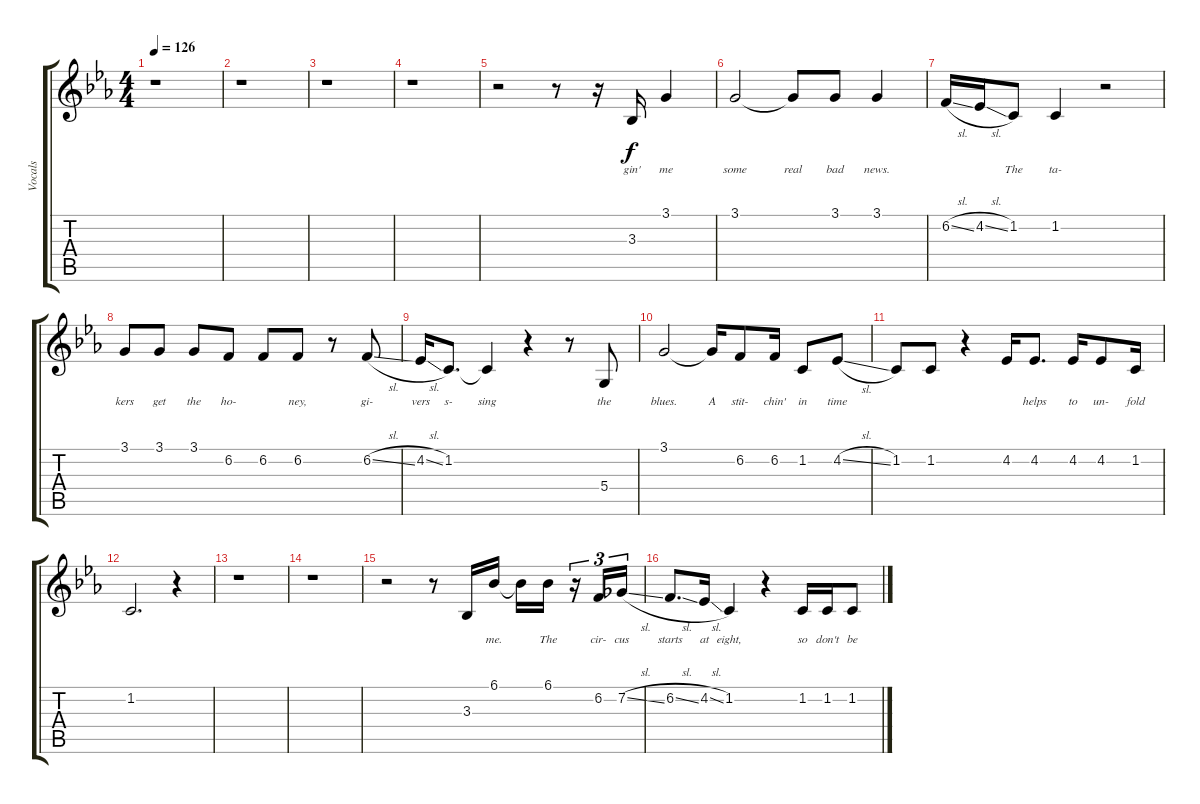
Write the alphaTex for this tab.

\track ("Vocals" "Vocals") {instrument clarinet}
\staff {score tabs}
\tuning (E4 B3 G3 D3 A2 E2) {hide}
\ts (4 4)
\tempo 126
\clef g2
\ks eb
r.1{dy f} |
r.1 |
r.1 |
r.1 |
r.2 r.8 r.16 3.3.16{lyrics (0 "gin'") lyrics (1 "") lyrics (2 "") lyrics (3 "") lyrics (4 "")} 3.1.4{lyrics (0 "me") lyrics (1 "") lyrics (2 "") lyrics (3 "") lyrics (4 "")} |
3.1.2{lyrics (0 "some") lyrics (1 "") lyrics (2 "") lyrics (3 "") lyrics (4 "")} 3.1{t}.8{lyrics (0 "real") lyrics (1 "") lyrics (2 "") lyrics (3 "") lyrics (4 "")} 3.1.8{lyrics (0 "bad") lyrics (1 "") lyrics (2 "") lyrics (3 "") lyrics (4 "")} 3.1.4{lyrics (0 "news.") lyrics (1 "") lyrics (2 "") lyrics (3 "") lyrics (4 "")} |
6.2{sl}.16{lyrics (0 " ") lyrics (1 "") lyrics (2 "") lyrics (3 "") lyrics (4 "")} 4.2{sl}.16{lyrics (0 " ") lyrics (1 "") lyrics (2 "") lyrics (3 "") lyrics (4 "")} 1.2.8{lyrics (0 "The") lyrics (1 "") lyrics (2 "") lyrics (3 "") lyrics (4 "")} 1.2.4{lyrics (0 "ta-") lyrics (1 "") lyrics (2 "") lyrics (3 "") lyrics (4 "")} r.2 |
3.1.8{lyrics (0 "kers") lyrics (1 "") lyrics (2 "") lyrics (3 "") lyrics (4 "")} 3.1.8{lyrics (0 "get") lyrics (1 "") lyrics (2 "") lyrics (3 "") lyrics (4 "")} 3.1.8{lyrics (0 "the") lyrics (1 "") lyrics (2 "") lyrics (3 "") lyrics (4 "")} 6.2.8{lyrics (0 "ho-") lyrics (1 "") lyrics (2 "") lyrics (3 "") lyrics (4 "")} 6.2.8{lyrics (0 " ") lyrics (1 "") lyrics (2 "") lyrics (3 "") lyrics (4 "")} 6.2.8{lyrics (0 "ney,") lyrics (1 "") lyrics (2 "") lyrics (3 "") lyrics (4 "")} r.8 6.2{sl}.8{lyrics (0 "gi-") lyrics (1 "") lyrics (2 "") lyrics (3 "") lyrics (4 "")} |
4.2{sl}.16{lyrics (0 "vers") lyrics (1 "") lyrics (2 "") lyrics (3 "") lyrics (4 "")} 1.2.8{d lyrics (0 "s-") lyrics (1 "") lyrics (2 "") lyrics (3 "") lyrics (4 "")} 1.2{t}.4{lyrics (0 "sing") lyrics (1 "") lyrics (2 "") lyrics (3 "") lyrics (4 "")} r.4 r.8 5.4.8{lyrics (0 "the") lyrics (1 "") lyrics (2 "") lyrics (3 "") lyrics (4 "")} |
3.1.2{lyrics (0 "blues.") lyrics (1 "") lyrics (2 "") lyrics (3 "") lyrics (4 "")} 3.1{t}.16{lyrics (0 "A") lyrics (1 "") lyrics (2 "") lyrics (3 "") lyrics (4 "")} 6.2.8{lyrics (0 "stit-") lyrics (1 "") lyrics (2 "") lyrics (3 "") lyrics (4 "")} 6.2.16{lyrics (0 "chin'") lyrics (1 "") lyrics (2 "") lyrics (3 "") lyrics (4 "")} 1.2.8{lyrics (0 "in") lyrics (1 "") lyrics (2 "") lyrics (3 "") lyrics (4 "")} 4.2{sl}.8{lyrics (0 "time") lyrics (1 "") lyrics (2 "") lyrics (3 "") lyrics (4 "")} |
1.2.8{lyrics (0 " ") lyrics (1 "") lyrics (2 "") lyrics (3 "") lyrics (4 "")} 1.2.8{lyrics (0 " ") lyrics (1 "") lyrics (2 "") lyrics (3 "") lyrics (4 "")} r.4 4.2.16{lyrics (0 " ") lyrics (1 "") lyrics (2 "") lyrics (3 "") lyrics (4 "")} 4.2.8{d lyrics (0 "helps") lyrics (1 "") lyrics (2 "") lyrics (3 "") lyrics (4 "")} 4.2.16{lyrics (0 "to") lyrics (1 "") lyrics (2 "") lyrics (3 "") lyrics (4 "")} 4.2.8{lyrics (0 "un-") lyrics (1 "") lyrics (2 "") lyrics (3 "") lyrics (4 "")} 1.2.16{lyrics (0 "fold") lyrics (1 "") lyrics (2 "") lyrics (3 "") lyrics (4 "")} |
1.2.2{d lyrics (0 " ") lyrics (1 "") lyrics (2 "") lyrics (3 "") lyrics (4 "")} r.4 |
r.1 |
r.1 |
r.2 r.8 3.3.16{lyrics (0 " ") lyrics (1 "") lyrics (2 "") lyrics (3 "") lyrics (4 "")} 6.1.16{lyrics (0 "me.") lyrics (1 "") lyrics (2 "") lyrics (3 "") lyrics (4 "")} 6.1{t}.16{lyrics (0 " ") lyrics (1 "") lyrics (2 "") lyrics (3 "") lyrics (4 "")} 6.1.16{lyrics (0 "The") lyrics (1 "") lyrics (2 "") lyrics (3 "") lyrics (4 "")} r.16{tu (3 2)} 6.2.16{tu (3 2) lyrics (0 "cir-") lyrics (1 "") lyrics (2 "") lyrics (3 "") lyrics (4 "")} 7.2{sl}.16{tu (3 2) lyrics (0 "cus") lyrics (1 "") lyrics (2 "") lyrics (3 "") lyrics (4 "")} |
6.2{sl}.8{d lyrics (0 "starts") lyrics (1 "") lyrics (2 "") lyrics (3 "") lyrics (4 "")} 4.2{sl}.16{lyrics (0 "at") lyrics (1 "") lyrics (2 "") lyrics (3 "") lyrics (4 "")} 1.2.4{lyrics (0 "eight,") lyrics (1 "") lyrics (2 "") lyrics (3 "") lyrics (4 "")} r.4 1.2.16{lyrics (0 "so") lyrics (1 "") lyrics (2 "") lyrics (3 "") lyrics (4 "")} 1.2.16{lyrics (0 "don't") lyrics (1 "") lyrics (2 "") lyrics (3 "") lyrics (4 "")} 1.2.8{lyrics (0 "be") lyrics (1 "") lyrics (2 "") lyrics (3 "") lyrics (4 "")}
